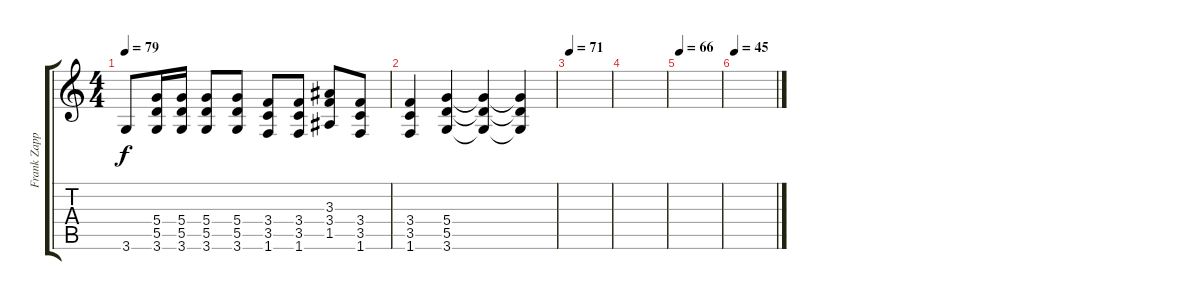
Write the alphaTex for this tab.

\track ("Frank Zappa" "Frank Zapp") {instrument overdrivenguitar}
\staff {score tabs}
\tuning (E4 B3 G3 D3 A2 E2) {hide}
\ts (4 4)
\tempo 79
\clef g2
\ks c
3.6.8{dy f} (5.4 5.5 3.6).16 (5.4 5.5 3.6).16 (5.4 5.5 3.6).8 (5.4 5.5 3.6).8 (3.4 3.5 1.6).8 (3.4 3.5 1.6).8 (3.3 3.4 1.5).8 (3.4 3.5 1.6).8 |
(3.4 3.5 1.6).4 (5.4 5.5 3.6).4 (5.4{t} 5.5{t} 3.6{t}).4 (5.4{t} 5.5{t} 3.6{t}).4 |
\tempo 71
|
|
\tempo 66
|
\tempo 45
